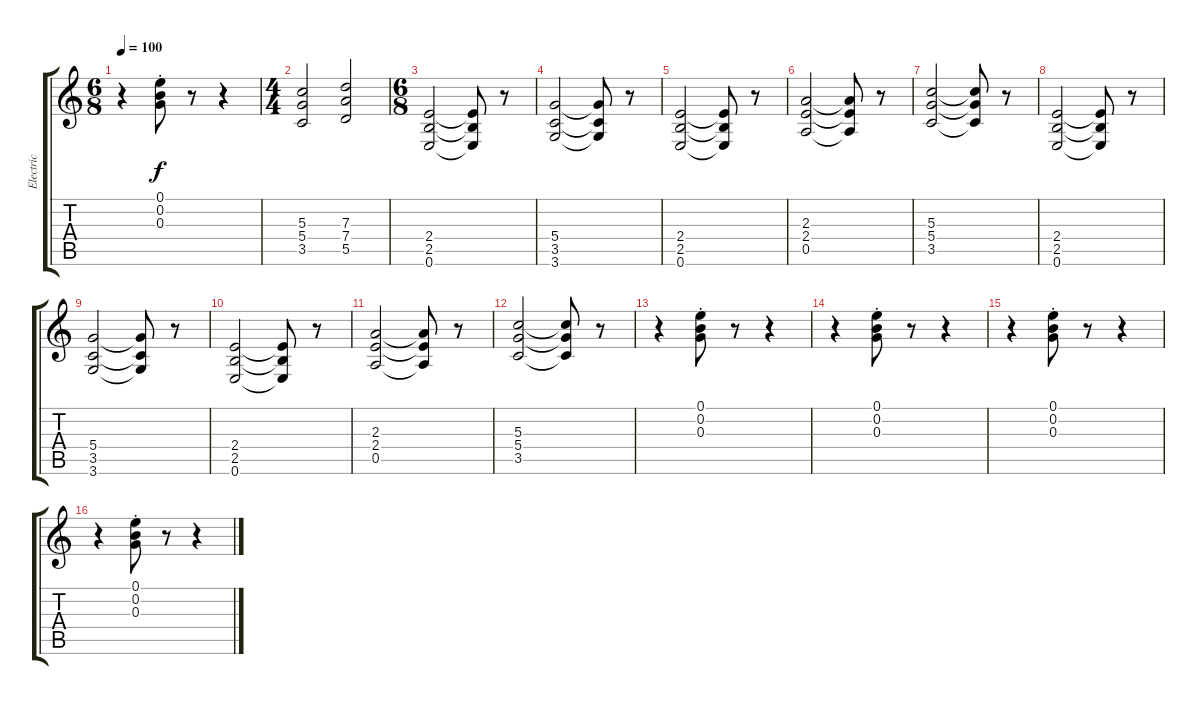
\track ("Electric" "Electric") {instrument overdrivenguitar}
\staff {score tabs}
\tuning (E4 B3 G3 D3 A2 E2) {hide}
\ts (6 8)
\tempo 100
\clef g2
\ks c
r.4{dy f} (0.1{st} 0.2{st} 0.3{st}).8 r.8 r.4 |
\ts (4 4)
(5.3 5.4 3.5).2 (7.3 7.4 5.5).2 |
\ts (6 8)
(2.4 2.5 0.6).2 (2.4{t} 2.5{t} 0.6{t}).8 r.8 |
(5.4 3.5 3.6).2 (5.4{t} 3.5{t} 3.6{t}).8 r.8 |
(2.4 2.5 0.6).2 (2.4{t} 2.5{t} 0.6{t}).8 r.8 |
(2.3 2.4 0.5).2 (2.3{t} 2.4{t} 0.5{t}).8 r.8 |
(5.3 5.4 3.5).2 (5.3{t} 5.4{t} 3.5{t}).8 r.8 |
(2.4 2.5 0.6).2 (2.4{t} 2.5{t} 0.6{t}).8 r.8 |
(5.4 3.5 3.6).2 (5.4{t} 3.5{t} 3.6{t}).8 r.8 |
(2.4 2.5 0.6).2 (2.4{t} 2.5{t} 0.6{t}).8 r.8 |
(2.3 2.4 0.5).2 (2.3{t} 2.4{t} 0.5{t}).8 r.8 |
(5.3 5.4 3.5).2 (5.3{t} 5.4{t} 3.5{t}).8 r.8 |
r.4 (0.1{st} 0.2{st} 0.3{st}).8 r.8 r.4 |
r.4 (0.1{st} 0.2{st} 0.3{st}).8 r.8 r.4 |
r.4 (0.1{st} 0.2{st} 0.3{st}).8 r.8 r.4 |
r.4 (0.1{st} 0.2{st} 0.3{st}).8 r.8 r.4
